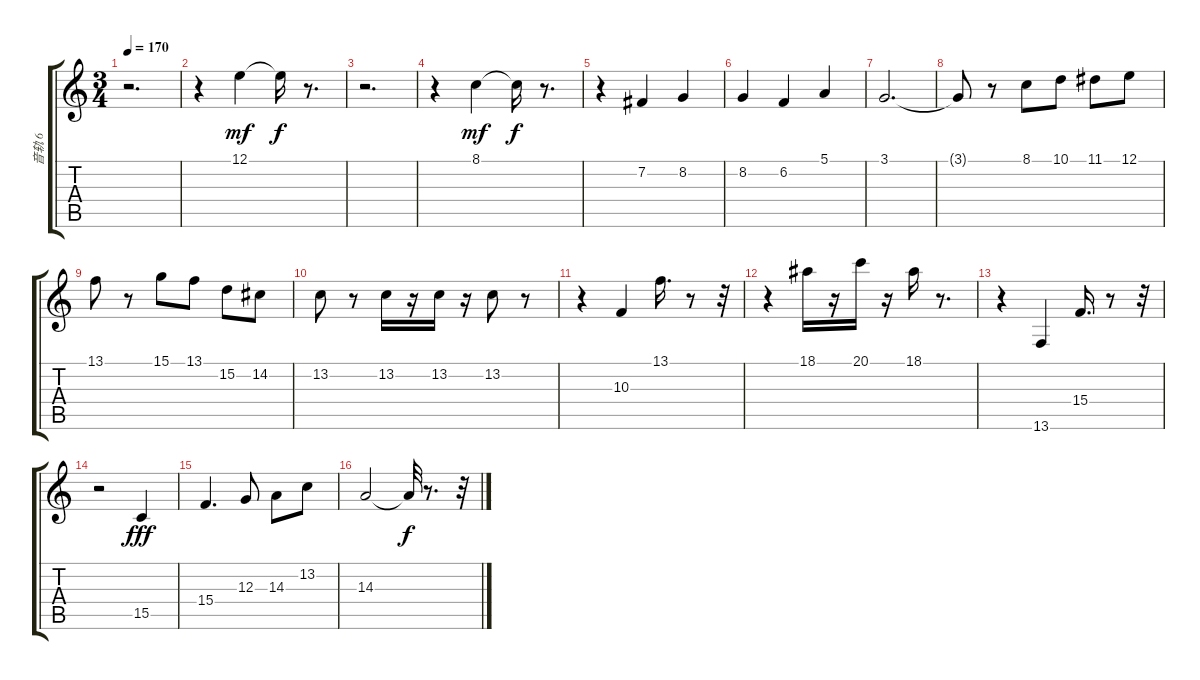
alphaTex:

\track ("音轨 6" "音轨 6") {instrument stringensemble1}
\staff {score tabs}
\tuning (E4 B3 G3 D3 A2 E2) {hide}
\ts (3 4)
\tempo 170
\clef g2
\ks c
r.2{d dy ff} |
r.4 12.1.4{dy mf} 12.1{t}.16{dy f} r.8{d} |
r.2{d} |
r.4 8.1.4{dy mf} 8.1{t}.16{dy f} r.8{d} |
r.4 7.2.4 8.2.4 |
8.2.4 6.2.4 5.1.4 |
3.1.2{d} |
3.1{t}.8 r.8 8.1.8 10.1.8 11.1.8 12.1.8 |
13.1.8 r.8 15.1.8 13.1.8 15.2.8 14.2.8 |
13.2.8 r.8 13.2.16 r.16 13.2.16 r.16 13.2.8 r.8 |
r.4 10.3.4 13.1.16{d} r.8 r.32 |
r.4 18.1.16 r.16 20.1.16 r.16 18.1.16 r.8{d} |
r.4 13.6.4 15.4.16{d} r.8 r.32 |
r.2 15.5.4{dy fff} |
15.4.4{d} 12.3.8 14.3.8 13.2.8 |
14.3.2 14.3{t}.32{dy f} r.8{d} r.32
